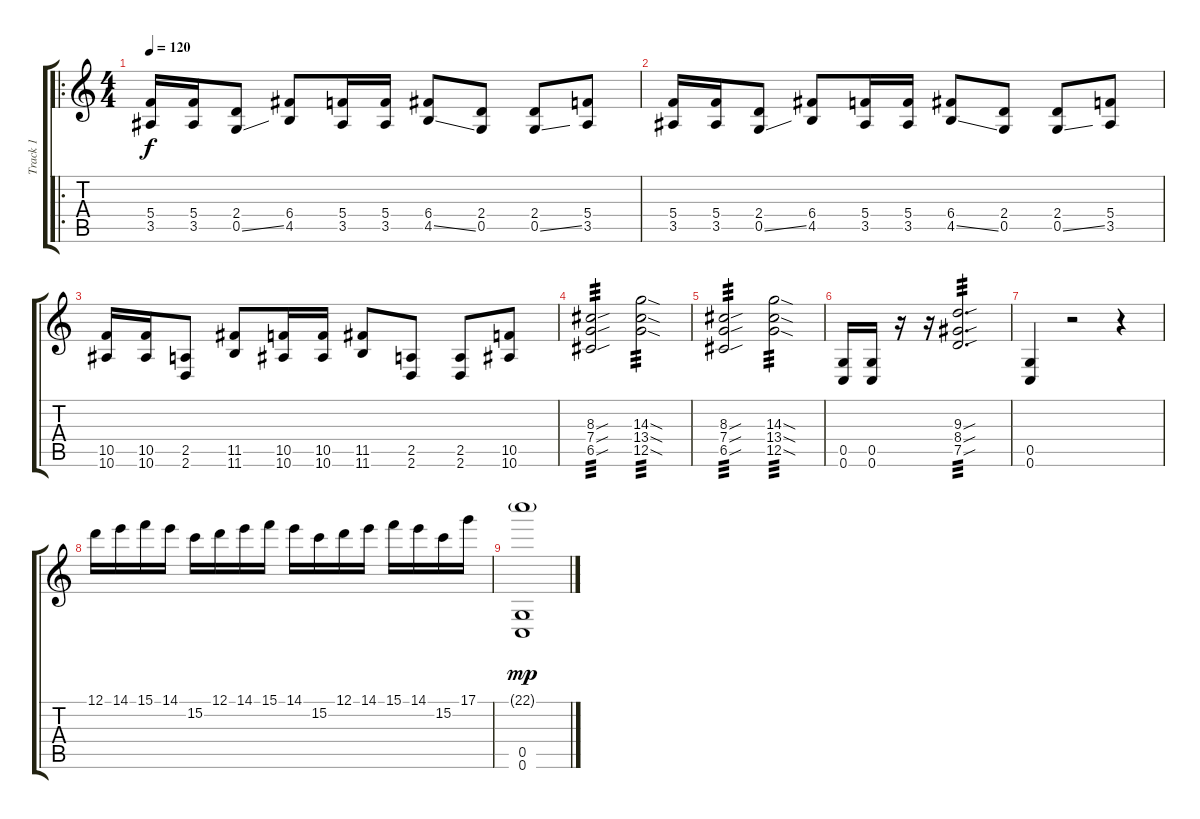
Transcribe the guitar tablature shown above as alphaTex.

\track ("Track 1" "Track 1") {instrument acousticguitarsteel}
\staff {score tabs}
\tuning (D4 A3 F3 C3 G2 C2) {hide}
\ro
\ts (4 4)
\tempo 120
\clef g2
\ks c
(5.4 3.5).16{dy f} (5.4 3.5).16 (2.4 0.5{ss}).8 (6.4 4.5).8 (5.4 3.5).16 (5.4 3.5).16 (6.4 4.5{ss}).8 (2.4 0.5).8 (2.4 0.5{ss}).8 (5.4 3.5).8 |
(5.4 3.5).16 (5.4 3.5).16 (2.4 0.5{ss}).8 (6.4 4.5).8 (5.4 3.5).16 (5.4 3.5).16 (6.4 4.5{ss}).8 (2.4 0.5).8 (2.4 0.5{ss}).8 (5.4 3.5).8 |
(10.5 10.6).16 (10.5 10.6).16 (2.5 2.6).8 (11.5 11.6).8 (10.5 10.6).16 (10.5 10.6).16 (11.5 11.6).8 (2.5 2.6).8 (2.5 2.6).8 (10.5 10.6).8 |
(8.3{sou} 7.4{sou} 6.5{sou}).2{tp 3} (14.3{sod} 13.4{sod} 12.5{sod}).2{tp 3} |
(8.3{sou} 7.4{sou} 6.5{sou}).2{tp 3} (14.3{sod} 13.4{sod} 12.5{sod}).2{tp 3} |
(0.5 0.6).16 (0.5 0.6).16 r.16 r.16 (9.3{sou} 8.4{sou} 7.5{sou}).2{d tp 3} |
(0.5 0.6).4 r.2 r.4 |
12.1.16 14.1.16 15.1.16 14.1.16 15.2.16 12.1.16 14.1.16 15.1.16 14.1.16 15.2.16 12.1.16 14.1.16 15.1.16 14.1.16 15.2.16 17.1.16 |
(22.1{g} 0.5 0.6).1{dy mp}
